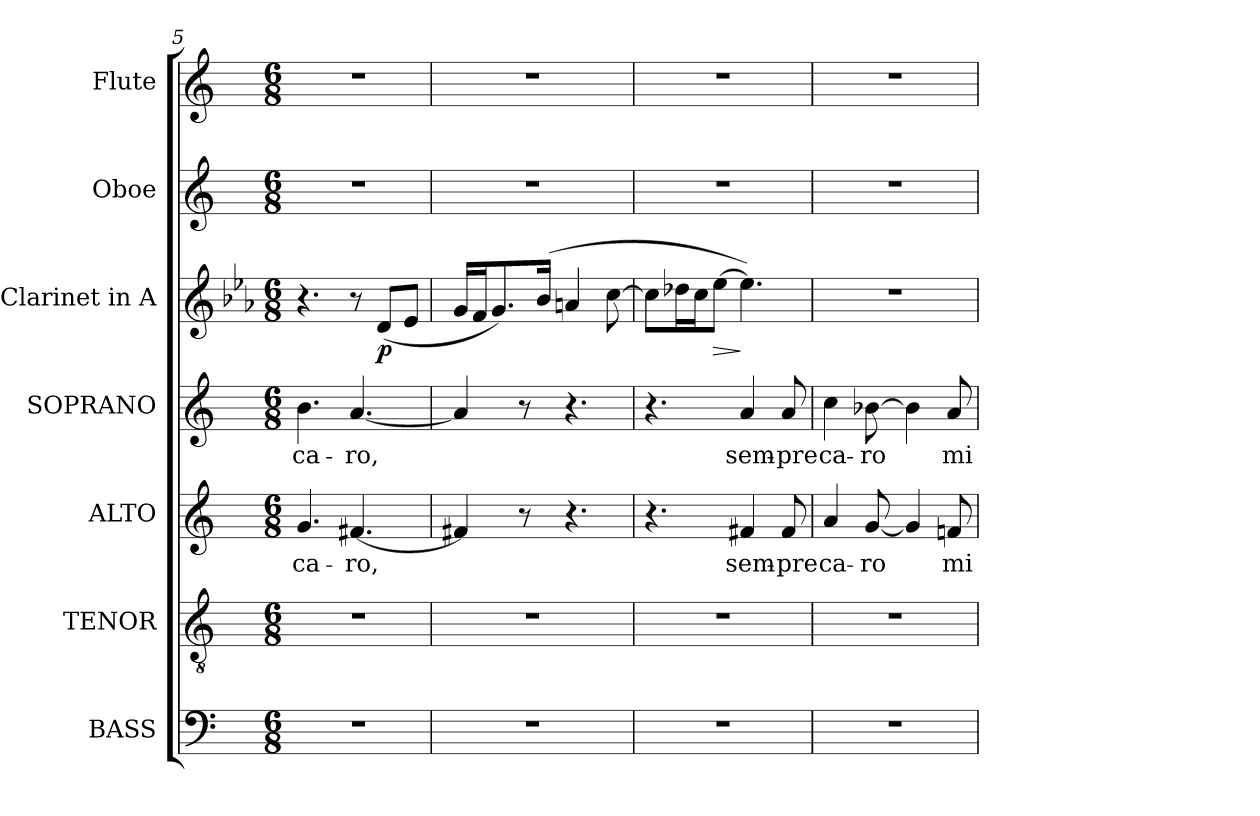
**kern	**kern	**kern	**text	**kern	**text	**kern	**dynam	**kern	**kern
*part7	*part6	*part5	*part5	*part4	*part4	*part3	*part3	*part2	*part1
*staff7	*staff6	*staff5	*staff5	*staff4	*staff4	*staff3	*staff3	*staff2	*staff1
*I"BASS	*I"TENOR	*I"ALTO	*	*I"SOPRANO	*	*I"Clarinet in A	*	*I"Oboe	*I"Flute
*I'B.	*I'T.	*I'A.	*	*I'S.	*	*I'Cl.	*	*I'Ob.	*I'Fl.
*clefF4	*clefGv2	*clefG2	*	*clefG2	*	*clefG2	*	*clefG2	*clefG2
*	*ITrd7c12	*	*	*	*	*ITrd2c3	*	*	*
*k[]	*k[]	*k[]	*	*k[]	*	*k[]	*	*k[]	*k[]
*C:	*C:	*C:	*	*C:	*	*C:	*	*C:	*C:
*M6/8	*M6/8	*M6/8	*	*M6/8	*	*M6/8	*	*M6/8	*M6/8
=5	=5	=5	=5	=5	=5	=5	=5	=5	=5
!LO:N:vis=1	!LO:N:vis=1	!	!	!	!	!	!	!	!
!	!	!	!LO:LY:b:color=#000000	!	!	!	!	!	!
!	!	!	!	!	!LO:LY:b:color=#000000	!	!	!LO:N:vis=1	!LO:N:vis=1
2.r	2.r	4.gi/	ca-	4.bi\	ca-	4.r	.	2.r	2.r
!	!	!	!LO:LY:b:color=#000000	!	!	!	!	!	!
!	!	!	!	!	!LO:LY:b:color=#000000	!	!	!	!
.	.	[<4.f#Xi/	-ro,	[<4.ai/	-ro,	8r	.	.	.
.	.	.	.	.	.	(8Bi/L	p	.	.
.	.	.	.	.	.	8ci/J	.	.	.
=6	=6	=6	=6	=6	=6	=6	=6	=6	=6
!LO:N:vis=1	!LO:N:vis=1	!	!	!	!	!	!	!LO:N:vis=1	!LO:N:vis=1
2.r	2.r	4f#Xi/]	.	4ai/]	.	16ei/LL	.	2.r	2.r
.	.	.	.	.	.	16di/J	.	.	.
.	.	.	.	.	.	8.ei/)	.	.	.
.	.	8r	.	8r	.	.	.	.	.
.	.	.	.	.	.	(16gi/Jk	.	.	.
.	.	4.r	.	4.r	.	4f#Xi/	.	.	.
.	.	.	.	.	.	[>8ai\	.	.	.
=7	=7	=7	=7	=7	=7	=7	=7	=7	=7
!LO:N:vis=1	!LO:N:vis=1	!	!	!	!	!	!	!LO:N:vis=1	!LO:N:vis=1
2.r	2.r	4.r	.	4.r	.	8ai\L]	.	2.r	2.r
.	.	.	.	.	.	16b-Xi\L	.	.	.
.	.	.	.	.	.	16ai\J	.	.	.
!	!	!	!	!	!	!	!LO:HP:b	!	!
.	.	.	.	.	.	[>8cci\J	>	.	.
!	!	!	!LO:LY:b:color=#000000	!	!	!	!	!	!
!	!	!	!	!	!LO:LY:b:color=#000000	!	!	!	!
.	.	4f#Xi/	sem-	4ai/	sem-	4.cci\])	]	.	.
!	!	!	!LO:LY:b:color=#000000	!	!	!	!	!	!
!	!	!	!	!	!LO:LY:b:color=#000000	!	!	!	!
.	.	8f#i/	-pre	8ai/	-pre	.	.	.	.
!!LO:LB:g=z
=8	=8	=8	=8	=8	=8	=8	=8	=8	=8
!LO:N:vis=1	!LO:N:vis=1	!	!	!	!	!	!	!	!
!	!	!	!LO:LY:b:color=#000000	!	!	!	!	!	!
!	!	!	!	!	!LO:LY:b:color=#000000	!LO:N:vis=1	!	!LO:N:vis=1	!LO:N:vis=1
2.r	2.r	4ai/	ca-	4cci\	ca-	2.r	.	2.r	2.r
!	!	!	!LO:LY:b:color=#000000	!	!	!	!	!	!
!	!	!	!	!	!LO:LY:b:color=#000000	!	!	!	!
.	.	[<8gi/	-ro	[>8b-Xi\	-ro	.	.	.	.
.	.	4gi/]	.	4b-i\]	.	.	.	.	.
!	!	!	!LO:LY:b:color=#000000	!	!	!	!	!	!
!	!	!	!	!	!LO:LY:b:color=#000000	!	!	!	!
.	.	8fni/	mi	8ai/	mi	.	.	.	.
=	=	=	=	=	=	=	=	=	=
*-	*-	*-	*-	*-	*-	*-	*-	*-	*-
